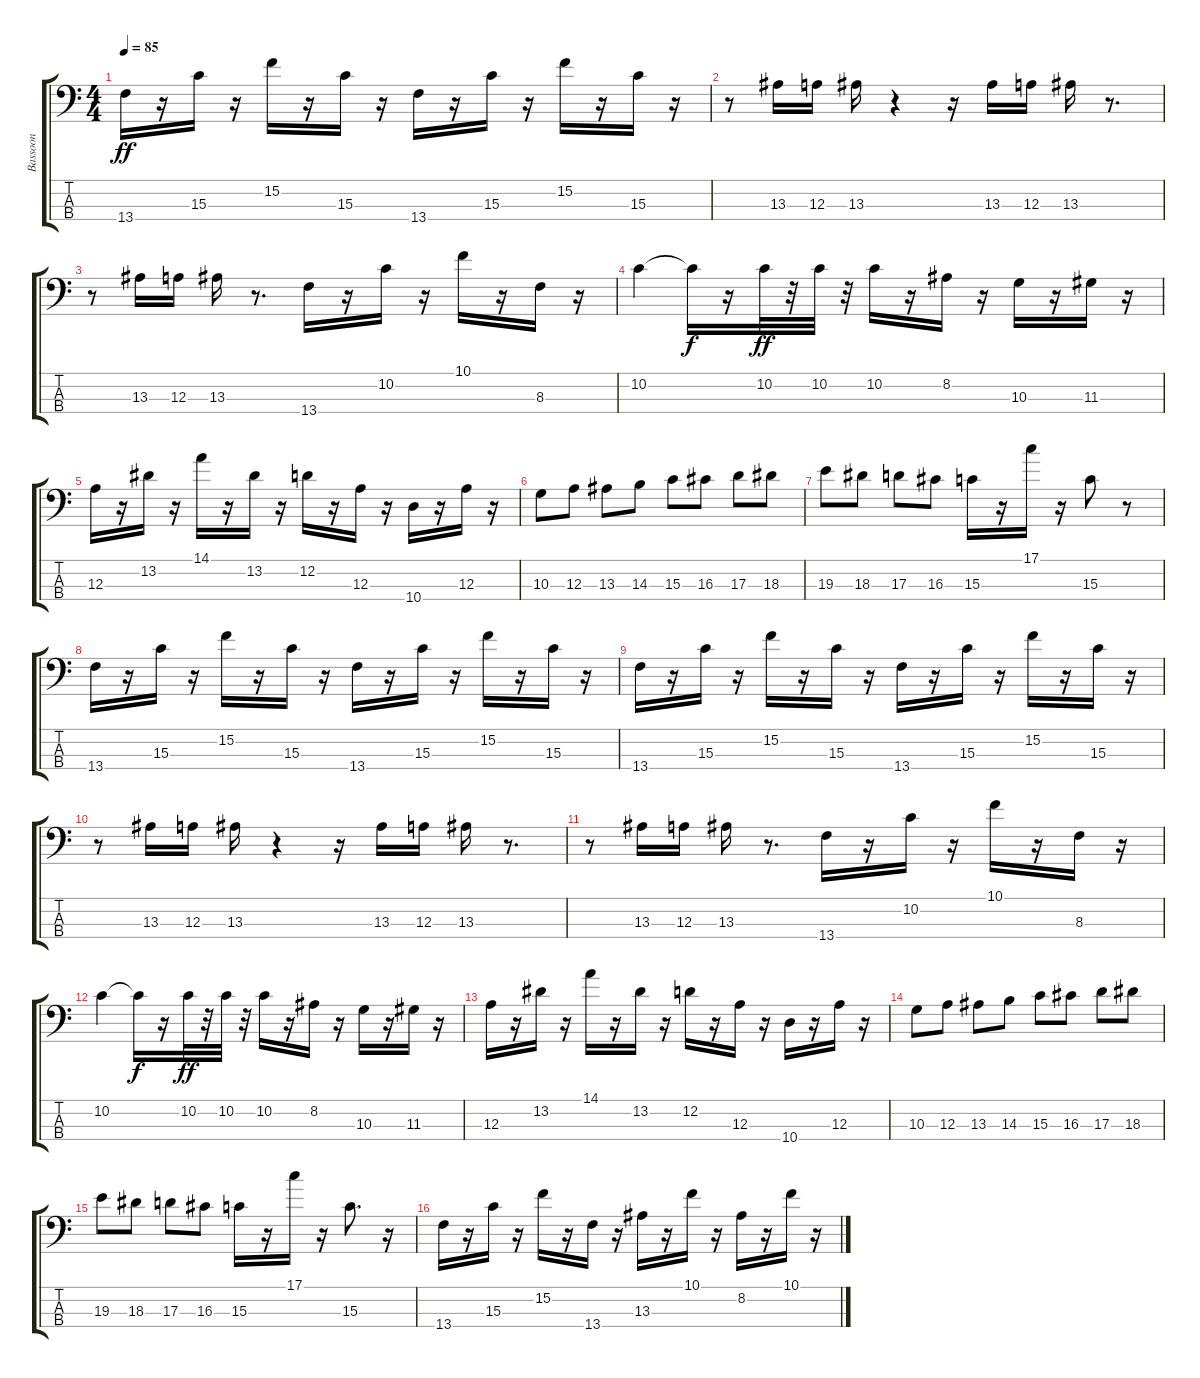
\track ("Bassoon" "Bassoon") {instrument electricbasspick}
\staff {score tabs}
\tuning (G2 D2 A1 E1) {hide}
\ts (4 4)
\tempo 85
\clef f4
\ks c
13.4.16{dy ff} r.16 15.3.16 r.16 15.2.16 r.16 15.3.16 r.16 13.4.16 r.16 15.3.16 r.16 15.2.16 r.16 15.3.16 r.16 |
r.8 13.3.16 12.3.16 13.3.16 r.4 r.16 13.3.16 12.3.16 13.3.16 r.8{d} |
r.8 13.3.16 12.3.16 13.3.16 r.8{d} 13.4.16 r.16 10.2.16 r.16 10.1.16 r.16 8.3.16 r.16 |
10.2.4 10.2{t}.16{dy f} r.16 10.2.32{dy ff} r.32 10.2.32 r.32 10.2.16 r.16 8.2.16 r.16 10.3.16 r.16 11.3.16 r.16 |
12.3.16 r.16 13.2.16 r.16 14.1.16 r.16 13.2.16 r.16 12.2.16 r.16 12.3.16 r.16 10.4.16 r.16 12.3.16 r.16 |
10.3.8 12.3.8 13.3.8 14.3.8 15.3.8 16.3.8 17.3.8 18.3.8 |
19.3.8 18.3.8 17.3.8 16.3.8 15.3.16 r.16 17.1.16 r.16 15.3.8 r.8 |
13.4.16 r.16 15.3.16 r.16 15.2.16 r.16 15.3.16 r.16 13.4.16 r.16 15.3.16 r.16 15.2.16 r.16 15.3.16 r.16 |
13.4.16 r.16 15.3.16 r.16 15.2.16 r.16 15.3.16 r.16 13.4.16 r.16 15.3.16 r.16 15.2.16 r.16 15.3.16 r.16 |
r.8 13.3.16 12.3.16 13.3.16 r.4 r.16 13.3.16 12.3.16 13.3.16 r.8{d} |
r.8 13.3.16 12.3.16 13.3.16 r.8{d} 13.4.16 r.16 10.2.16 r.16 10.1.16 r.16 8.3.16 r.16 |
10.2.4 10.2{t}.16{dy f} r.16 10.2.32{dy ff} r.32 10.2.32 r.32 10.2.16 r.16 8.2.16 r.16 10.3.16 r.16 11.3.16 r.16 |
12.3.16 r.16 13.2.16 r.16 14.1.16 r.16 13.2.16 r.16 12.2.16 r.16 12.3.16 r.16 10.4.16 r.16 12.3.16 r.16 |
10.3.8 12.3.8 13.3.8 14.3.8 15.3.8 16.3.8 17.3.8 18.3.8 |
19.3.8 18.3.8 17.3.8 16.3.8 15.3.16 r.16 17.1.16 r.16 15.3.8{d} r.16 |
13.4.16 r.16 15.3.16 r.16 15.2.16 r.16 13.4.16 r.16 13.3.16 r.16 10.1.16 r.16 8.2.16 r.16 10.1.16 r.16
